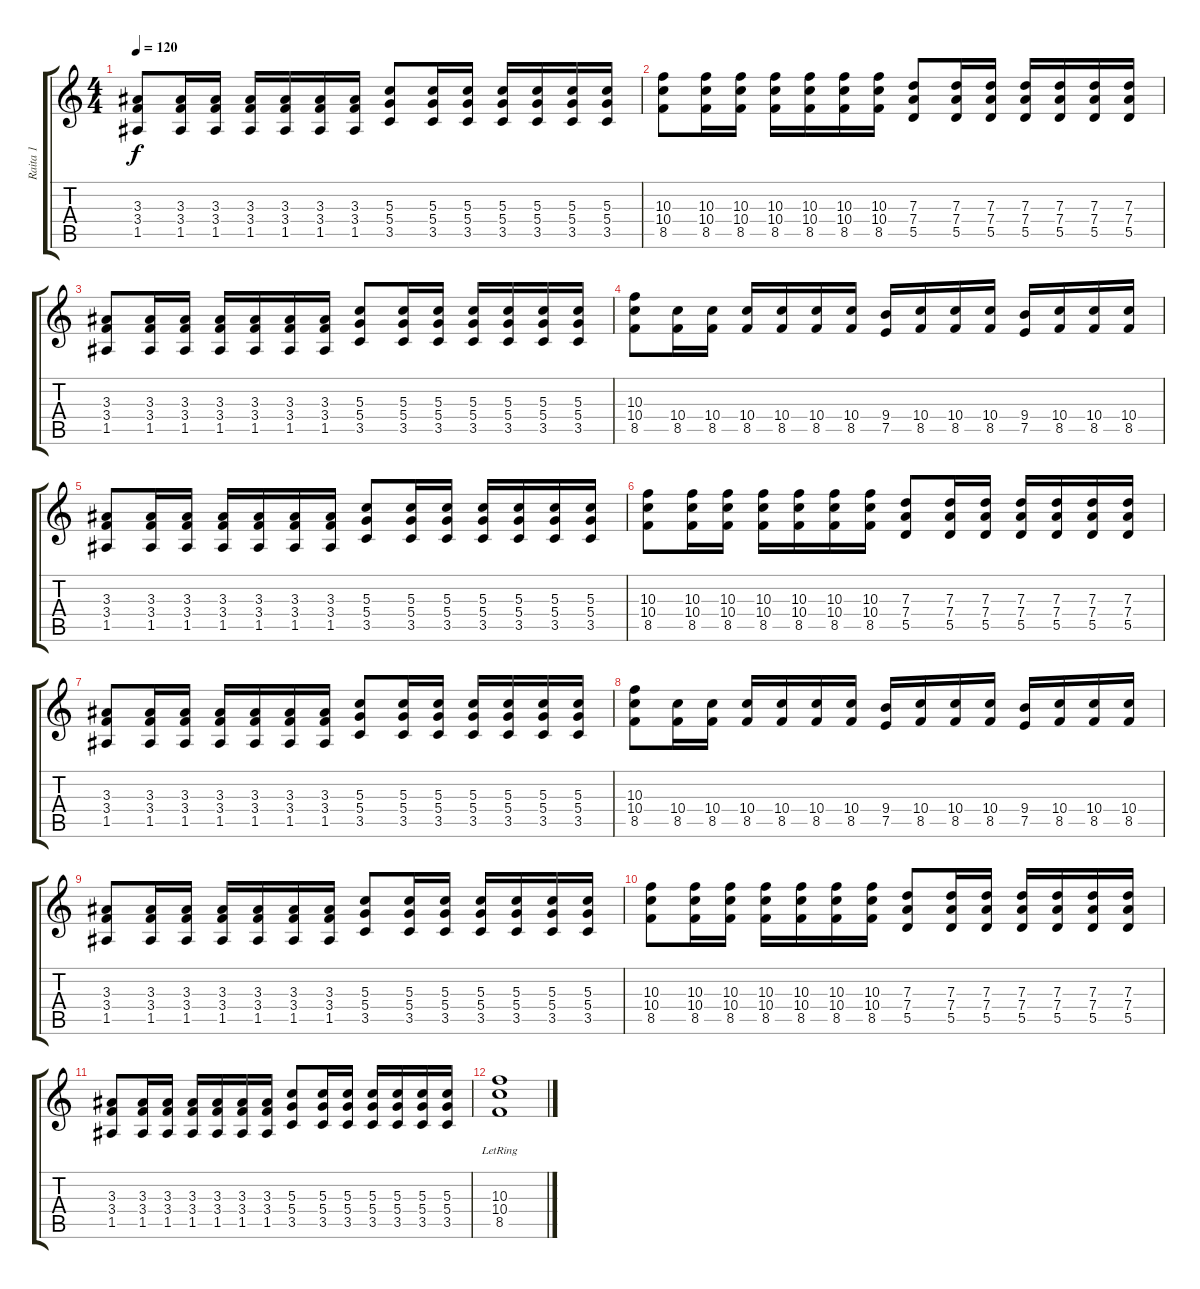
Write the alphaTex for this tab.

\track ("Raita 1" "Raita 1") {instrument distortionguitar}
\staff {score tabs}
\tuning (E4 B3 G3 D3 A2 E2) {hide}
\ts (4 4)
\tempo 120
\clef g2
\ks c
(3.3 3.4 1.5).8{dy f} (3.3 3.4 1.5).16 (3.3 3.4 1.5).16 (3.3 3.4 1.5).16 (3.3 3.4 1.5).16 (3.3 3.4 1.5).16 (3.3 3.4 1.5).16 (5.3 5.4 3.5).8 (5.3 5.4 3.5).16 (5.3 5.4 3.5).16 (5.3 5.4 3.5).16 (5.3 5.4 3.5).16 (5.3 5.4 3.5).16 (5.3 5.4 3.5).16 |
(10.3 10.4 8.5).8 (10.3 10.4 8.5).16 (10.3 10.4 8.5).16 (10.3 10.4 8.5).16 (10.3 10.4 8.5).16 (10.3 10.4 8.5).16 (10.3 10.4 8.5).16 (7.3 7.4 5.5).8 (7.3 7.4 5.5).16 (7.3 7.4 5.5).16 (7.3 7.4 5.5).16 (7.3 7.4 5.5).16 (7.3 7.4 5.5).16 (7.3 7.4 5.5).16 |
(3.3 3.4 1.5).8 (3.3 3.4 1.5).16 (3.3 3.4 1.5).16 (3.3 3.4 1.5).16 (3.3 3.4 1.5).16 (3.3 3.4 1.5).16 (3.3 3.4 1.5).16 (5.3 5.4 3.5).8 (5.3 5.4 3.5).16 (5.3 5.4 3.5).16 (5.3 5.4 3.5).16 (5.3 5.4 3.5).16 (5.3 5.4 3.5).16 (5.3 5.4 3.5).16 |
(10.3 10.4 8.5).8 (10.4 8.5).16 (10.4 8.5).16 (10.4 8.5).16 (10.4 8.5).16 (10.4 8.5).16 (10.4 8.5).16 (9.4 7.5).16 (10.4 8.5).16 (10.4 8.5).16 (10.4 8.5).16 (9.4 7.5).16 (10.4 8.5).16 (10.4 8.5).16 (10.4 8.5).16 |
(3.3 3.4 1.5).8 (3.3 3.4 1.5).16 (3.3 3.4 1.5).16 (3.3 3.4 1.5).16 (3.3 3.4 1.5).16 (3.3 3.4 1.5).16 (3.3 3.4 1.5).16 (5.3 5.4 3.5).8 (5.3 5.4 3.5).16 (5.3 5.4 3.5).16 (5.3 5.4 3.5).16 (5.3 5.4 3.5).16 (5.3 5.4 3.5).16 (5.3 5.4 3.5).16 |
(10.3 10.4 8.5).8 (10.3 10.4 8.5).16 (10.3 10.4 8.5).16 (10.3 10.4 8.5).16 (10.3 10.4 8.5).16 (10.3 10.4 8.5).16 (10.3 10.4 8.5).16 (7.3 7.4 5.5).8 (7.3 7.4 5.5).16 (7.3 7.4 5.5).16 (7.3 7.4 5.5).16 (7.3 7.4 5.5).16 (7.3 7.4 5.5).16 (7.3 7.4 5.5).16 |
(3.3 3.4 1.5).8 (3.3 3.4 1.5).16 (3.3 3.4 1.5).16 (3.3 3.4 1.5).16 (3.3 3.4 1.5).16 (3.3 3.4 1.5).16 (3.3 3.4 1.5).16 (5.3 5.4 3.5).8 (5.3 5.4 3.5).16 (5.3 5.4 3.5).16 (5.3 5.4 3.5).16 (5.3 5.4 3.5).16 (5.3 5.4 3.5).16 (5.3 5.4 3.5).16 |
(10.3 10.4 8.5).8 (10.4 8.5).16 (10.4 8.5).16 (10.4 8.5).16 (10.4 8.5).16 (10.4 8.5).16 (10.4 8.5).16 (9.4 7.5).16 (10.4 8.5).16 (10.4 8.5).16 (10.4 8.5).16 (9.4 7.5).16 (10.4 8.5).16 (10.4 8.5).16 (10.4 8.5).16 |
(3.3 3.4 1.5).8 (3.3 3.4 1.5).16 (3.3 3.4 1.5).16 (3.3 3.4 1.5).16 (3.3 3.4 1.5).16 (3.3 3.4 1.5).16 (3.3 3.4 1.5).16 (5.3 5.4 3.5).8 (5.3 5.4 3.5).16 (5.3 5.4 3.5).16 (5.3 5.4 3.5).16 (5.3 5.4 3.5).16 (5.3 5.4 3.5).16 (5.3 5.4 3.5).16 |
(10.3 10.4 8.5).8 (10.3 10.4 8.5).16 (10.3 10.4 8.5).16 (10.3 10.4 8.5).16 (10.3 10.4 8.5).16 (10.3 10.4 8.5).16 (10.3 10.4 8.5).16 (7.3 7.4 5.5).8 (7.3 7.4 5.5).16 (7.3 7.4 5.5).16 (7.3 7.4 5.5).16 (7.3 7.4 5.5).16 (7.3 7.4 5.5).16 (7.3 7.4 5.5).16 |
(3.3 3.4 1.5).8 (3.3 3.4 1.5).16 (3.3 3.4 1.5).16 (3.3 3.4 1.5).16 (3.3 3.4 1.5).16 (3.3 3.4 1.5).16 (3.3 3.4 1.5).16 (5.3 5.4 3.5).8 (5.3 5.4 3.5).16 (5.3 5.4 3.5).16 (5.3 5.4 3.5).16 (5.3 5.4 3.5).16 (5.3 5.4 3.5).16 (5.3 5.4 3.5).16 |
(10.3{lr} 10.4{lr} 8.5{lr}).1
